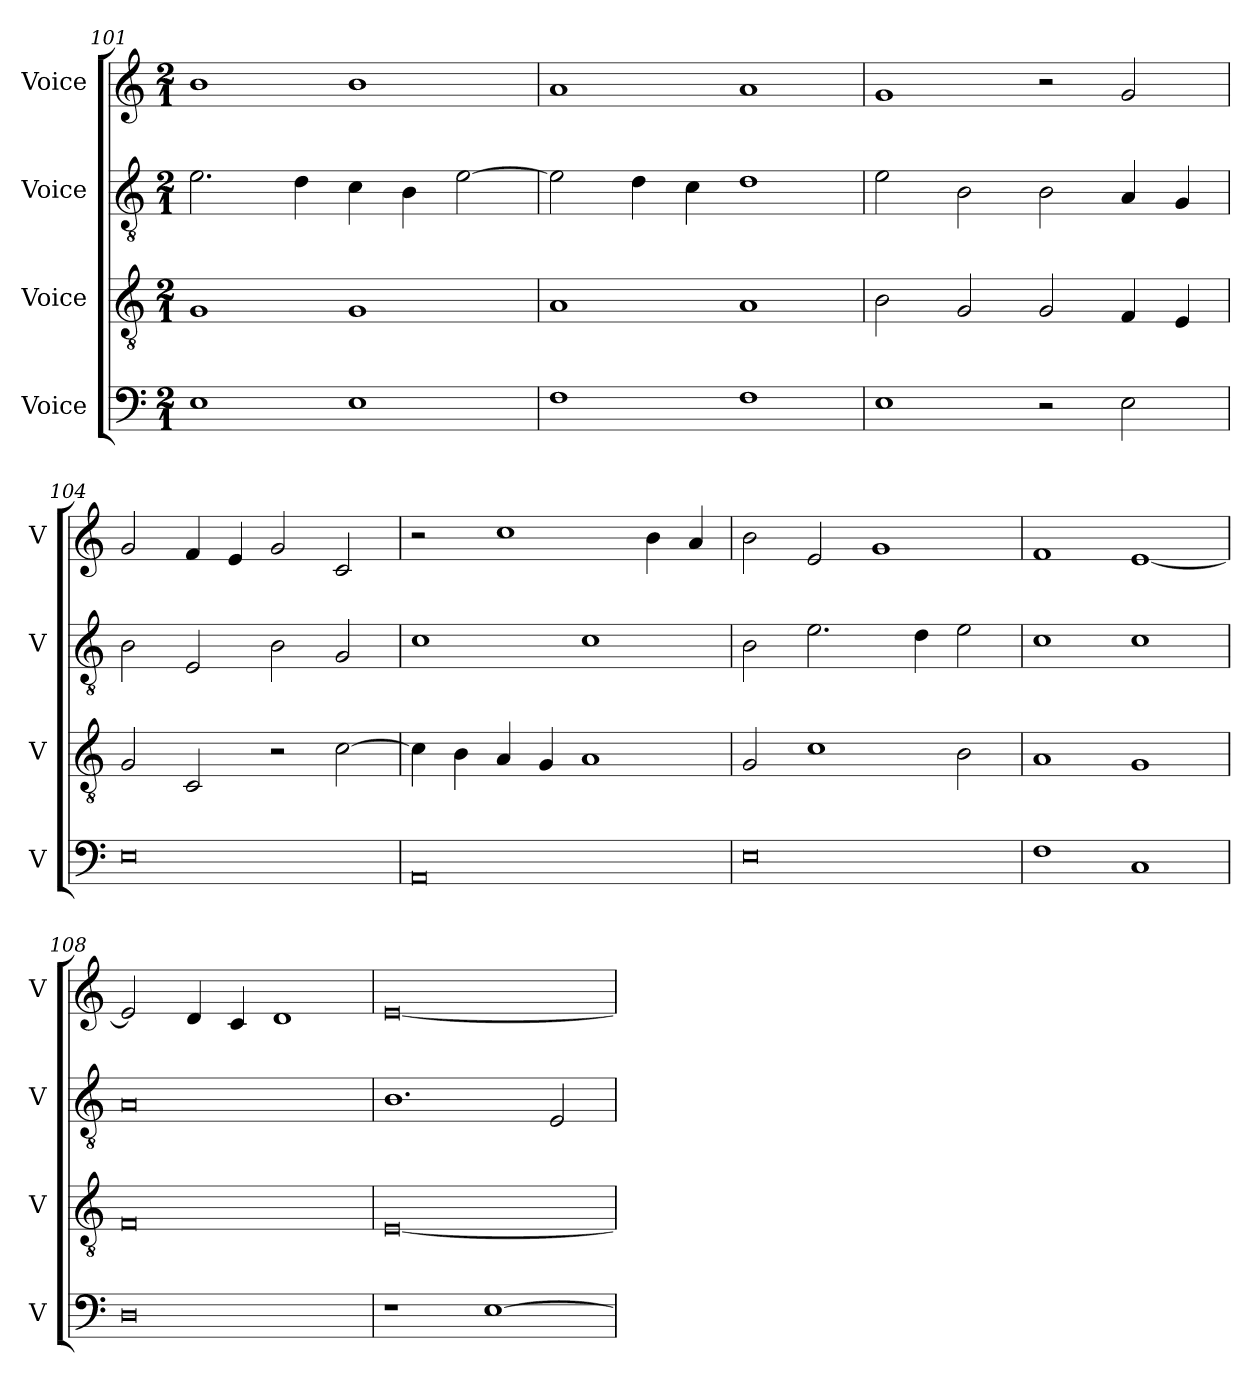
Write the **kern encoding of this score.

**kern	**kern	**kern	**kern
*part4	*part3	*part2	*part1
*staff4	*staff3	*staff2	*staff1
*I"Voice	*I"Voice	*I"Voice	*I"Voice
*I'V	*I'V	*I'V	*I'V
*clefF4	*clefGv2	*clefGv2	*clefG2
*k[]	*k[]	*k[]	*k[]
*M2/1	*M2/1	*M2/1	*M2/1
=101	=101	=101	=101
1E	1G	2.e\	1b
.	.	4d\	.
1E	1G	4c\	1b
.	.	4B\	.
.	.	[2e\	.
!!LO:PB:g=z
=102	=102	=102	=102
1F	1A	2e\]	1a
.	.	4d\	.
.	.	4c\	.
1F	1A	1d	1a
=103	=103	=103	=103
1E	2B\	2e\	1g
.	2G/	2B\	.
2r	2G/	2B\	2r
2E\	4F/	4A/	2g/
.	4E/	4G/	.
=104	=104	=104	=104
0E	2G/	2B\	2g/
.	2C/	2E/	4f/
.	.	.	4e/
.	2r	2B\	2g/
.	[2c\	2G/	2c/
!!LO:LB:g=z
=105	=105	=105	=105
0AA	4c\]	1c	2r
.	4B\	.	.
.	4A/	.	1cc
.	4G/	.	.
.	1A	1c	.
.	.	.	4b\
.	.	.	4a/
=106	=106	=106	=106
0E	2G/	2B\	2b\
.	1c	2.e\	2e/
.	.	.	1g
.	.	4d\	.
.	2B\	2e\	.
=107	=107	=107	=107
1F	1A	1c	1f
1C	1G	1c	[1e
=108	=108	=108	=108
0D	0F	0A	2e/]
.	.	.	4d/
.	.	.	4c/
.	.	.	1d
!!LO:LB:g=z
=109	=109	=109	=109
1r	[0E	1.B	[0e
[1E	.	.	.
.	.	2E/	.
=	=	=	=
*-	*-	*-	*-
